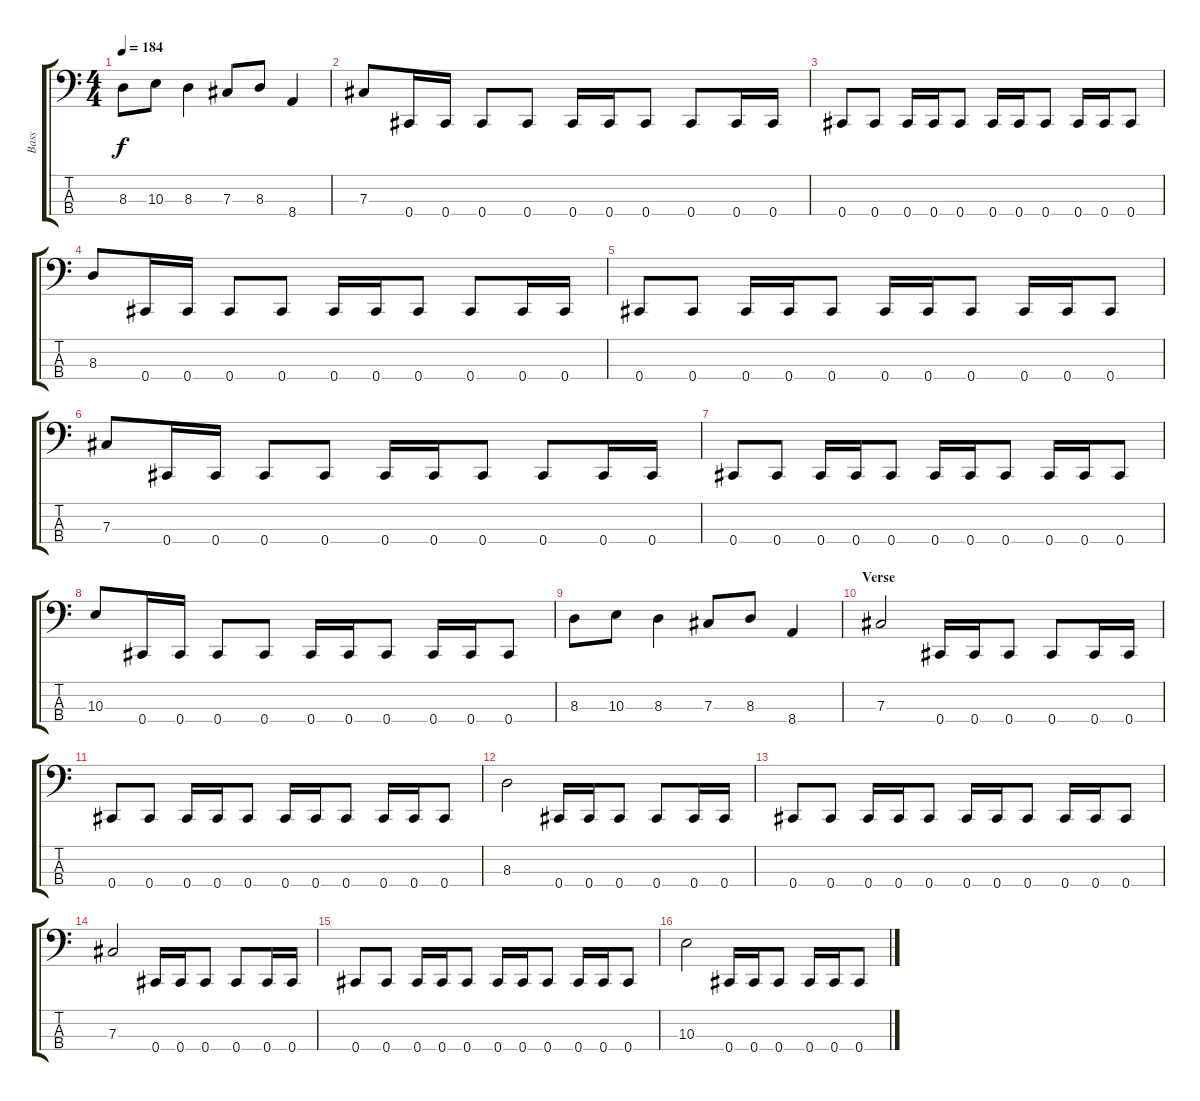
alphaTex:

\track ("Bass" "Bass") {instrument electricbasspick}
\staff {score tabs}
\tuning (E2 B1 Gb1 Db1) {hide}
\ts (4 4)
\tempo 184
\clef f4
\ks c
8.3.8{dy f} 10.3.8 8.3.4 7.3.8 8.3.8 8.4.4 |
7.3.8 0.4.16 0.4.16 0.4.8 0.4.8 0.4.16 0.4.16 0.4.8 0.4.8 0.4.16 0.4.16 |
0.4.8 0.4.8 0.4.16 0.4.16 0.4.8 0.4.16 0.4.16 0.4.8 0.4.16 0.4.16 0.4.8 |
8.3.8 0.4.16 0.4.16 0.4.8 0.4.8 0.4.16 0.4.16 0.4.8 0.4.8 0.4.16 0.4.16 |
0.4.8 0.4.8 0.4.16 0.4.16 0.4.8 0.4.16 0.4.16 0.4.8 0.4.16 0.4.16 0.4.8 |
7.3.8 0.4.16 0.4.16 0.4.8 0.4.8 0.4.16 0.4.16 0.4.8 0.4.8 0.4.16 0.4.16 |
0.4.8 0.4.8 0.4.16 0.4.16 0.4.8 0.4.16 0.4.16 0.4.8 0.4.16 0.4.16 0.4.8 |
10.3.8 0.4.16 0.4.16 0.4.8 0.4.8 0.4.16 0.4.16 0.4.8 0.4.16 0.4.16 0.4.8 |
8.3.8 10.3.8 8.3.4 7.3.8 8.3.8 8.4.4 |
\section ("" "Verse")
7.3.2 0.4.16 0.4.16 0.4.8 0.4.8 0.4.16 0.4.16 |
0.4.8 0.4.8 0.4.16 0.4.16 0.4.8 0.4.16 0.4.16 0.4.8 0.4.16 0.4.16 0.4.8 |
8.3.2 0.4.16 0.4.16 0.4.8 0.4.8 0.4.16 0.4.16 |
0.4.8 0.4.8 0.4.16 0.4.16 0.4.8 0.4.16 0.4.16 0.4.8 0.4.16 0.4.16 0.4.8 |
7.3.2 0.4.16 0.4.16 0.4.8 0.4.8 0.4.16 0.4.16 |
0.4.8 0.4.8 0.4.16 0.4.16 0.4.8 0.4.16 0.4.16 0.4.8 0.4.16 0.4.16 0.4.8 |
10.3.2 0.4.16 0.4.16 0.4.8 0.4.16 0.4.16 0.4.8
